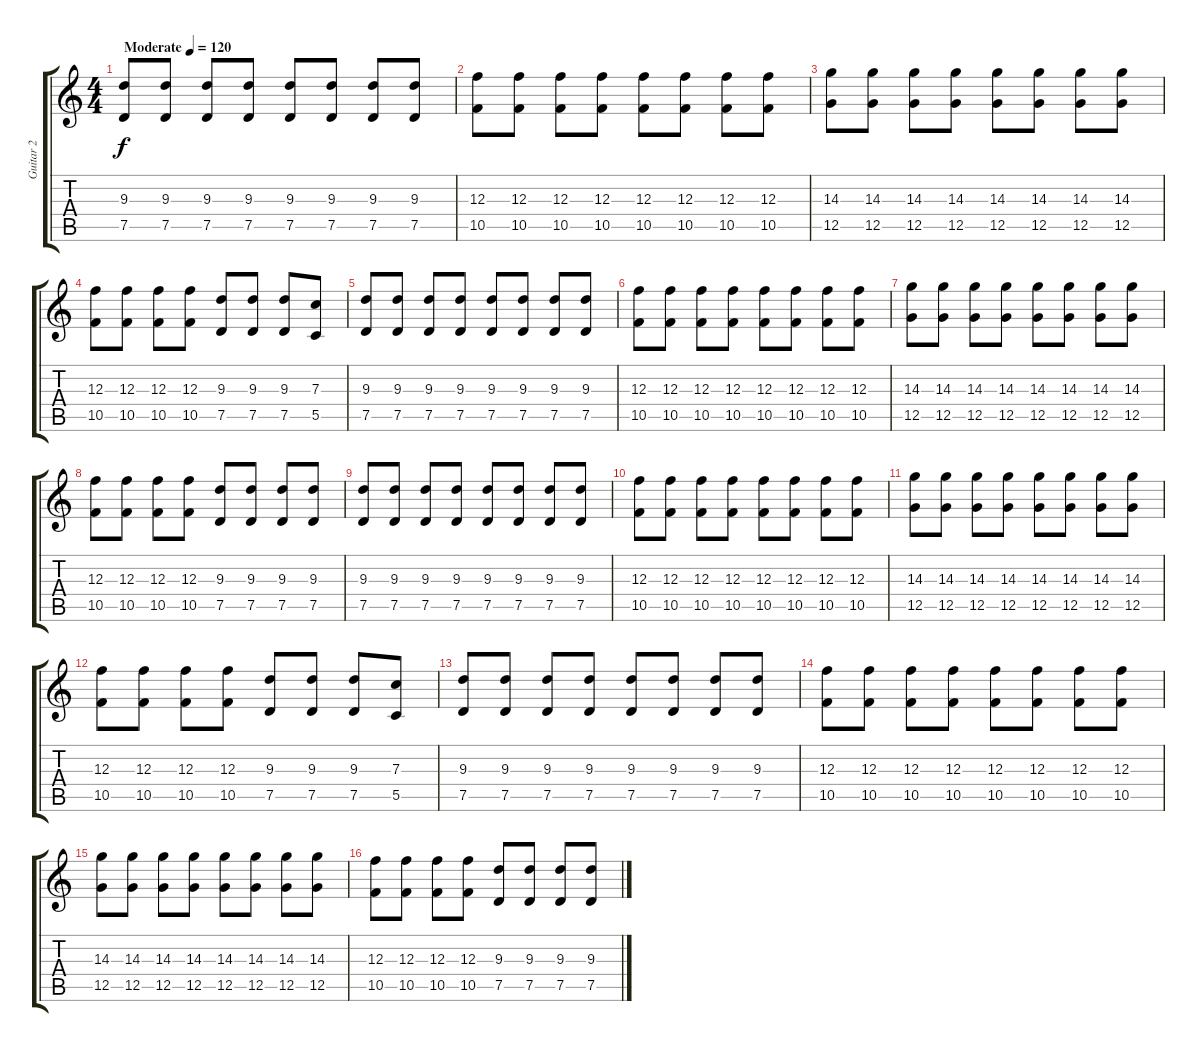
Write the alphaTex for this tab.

\track ("Guitar 2" "Guitar 2") {instrument distortionguitar}
\staff {score tabs}
\tuning (D4 A3 F3 C3 G2 C2) {hide}
\ts (4 4)
\tempo (120 "Moderate")
\clef g2
\ks c
(9.3 7.5).8{dy f instrument distortionguitar} (9.3 7.5).8 (9.3 7.5).8 (9.3 7.5).8 (9.3 7.5).8 (9.3 7.5).8 (9.3 7.5).8 (9.3 7.5).8 |
(12.3 10.5).8 (12.3 10.5).8 (12.3 10.5).8 (12.3 10.5).8 (12.3 10.5).8 (12.3 10.5).8 (12.3 10.5).8 (12.3 10.5).8 |
(14.3 12.5).8 (14.3 12.5).8 (14.3 12.5).8 (14.3 12.5).8 (14.3 12.5).8 (14.3 12.5).8 (14.3 12.5).8 (14.3 12.5).8 |
(12.3 10.5).8 (12.3 10.5).8 (12.3 10.5).8 (12.3 10.5).8 (9.3 7.5).8 (9.3 7.5).8 (9.3 7.5).8 (7.3 5.5).8 |
(9.3 7.5).8 (9.3 7.5).8 (9.3 7.5).8 (9.3 7.5).8 (9.3 7.5).8 (9.3 7.5).8 (9.3 7.5).8 (9.3 7.5).8 |
(12.3 10.5).8 (12.3 10.5).8 (12.3 10.5).8 (12.3 10.5).8 (12.3 10.5).8 (12.3 10.5).8 (12.3 10.5).8 (12.3 10.5).8 |
(14.3 12.5).8 (14.3 12.5).8 (14.3 12.5).8 (14.3 12.5).8 (14.3 12.5).8 (14.3 12.5).8 (14.3 12.5).8 (14.3 12.5).8 |
(12.3 10.5).8 (12.3 10.5).8 (12.3 10.5).8 (12.3 10.5).8 (9.3 7.5).8 (9.3 7.5).8 (9.3 7.5).8 (9.3 7.5).8 |
(9.3 7.5).8 (9.3 7.5).8 (9.3 7.5).8 (9.3 7.5).8 (9.3 7.5).8 (9.3 7.5).8 (9.3 7.5).8 (9.3 7.5).8 |
(12.3 10.5).8 (12.3 10.5).8 (12.3 10.5).8 (12.3 10.5).8 (12.3 10.5).8 (12.3 10.5).8 (12.3 10.5).8 (12.3 10.5).8 |
(14.3 12.5).8 (14.3 12.5).8 (14.3 12.5).8 (14.3 12.5).8 (14.3 12.5).8 (14.3 12.5).8 (14.3 12.5).8 (14.3 12.5).8 |
(12.3 10.5).8 (12.3 10.5).8 (12.3 10.5).8 (12.3 10.5).8 (9.3 7.5).8 (9.3 7.5).8 (9.3 7.5).8 (7.3 5.5).8 |
(9.3 7.5).8 (9.3 7.5).8 (9.3 7.5).8 (9.3 7.5).8 (9.3 7.5).8 (9.3 7.5).8 (9.3 7.5).8 (9.3 7.5).8 |
(12.3 10.5).8 (12.3 10.5).8 (12.3 10.5).8 (12.3 10.5).8 (12.3 10.5).8 (12.3 10.5).8 (12.3 10.5).8 (12.3 10.5).8 |
(14.3 12.5).8 (14.3 12.5).8 (14.3 12.5).8 (14.3 12.5).8 (14.3 12.5).8 (14.3 12.5).8 (14.3 12.5).8 (14.3 12.5).8 |
(12.3 10.5).8 (12.3 10.5).8 (12.3 10.5).8 (12.3 10.5).8 (9.3 7.5).8 (9.3 7.5).8 (9.3 7.5).8 (9.3 7.5).8
